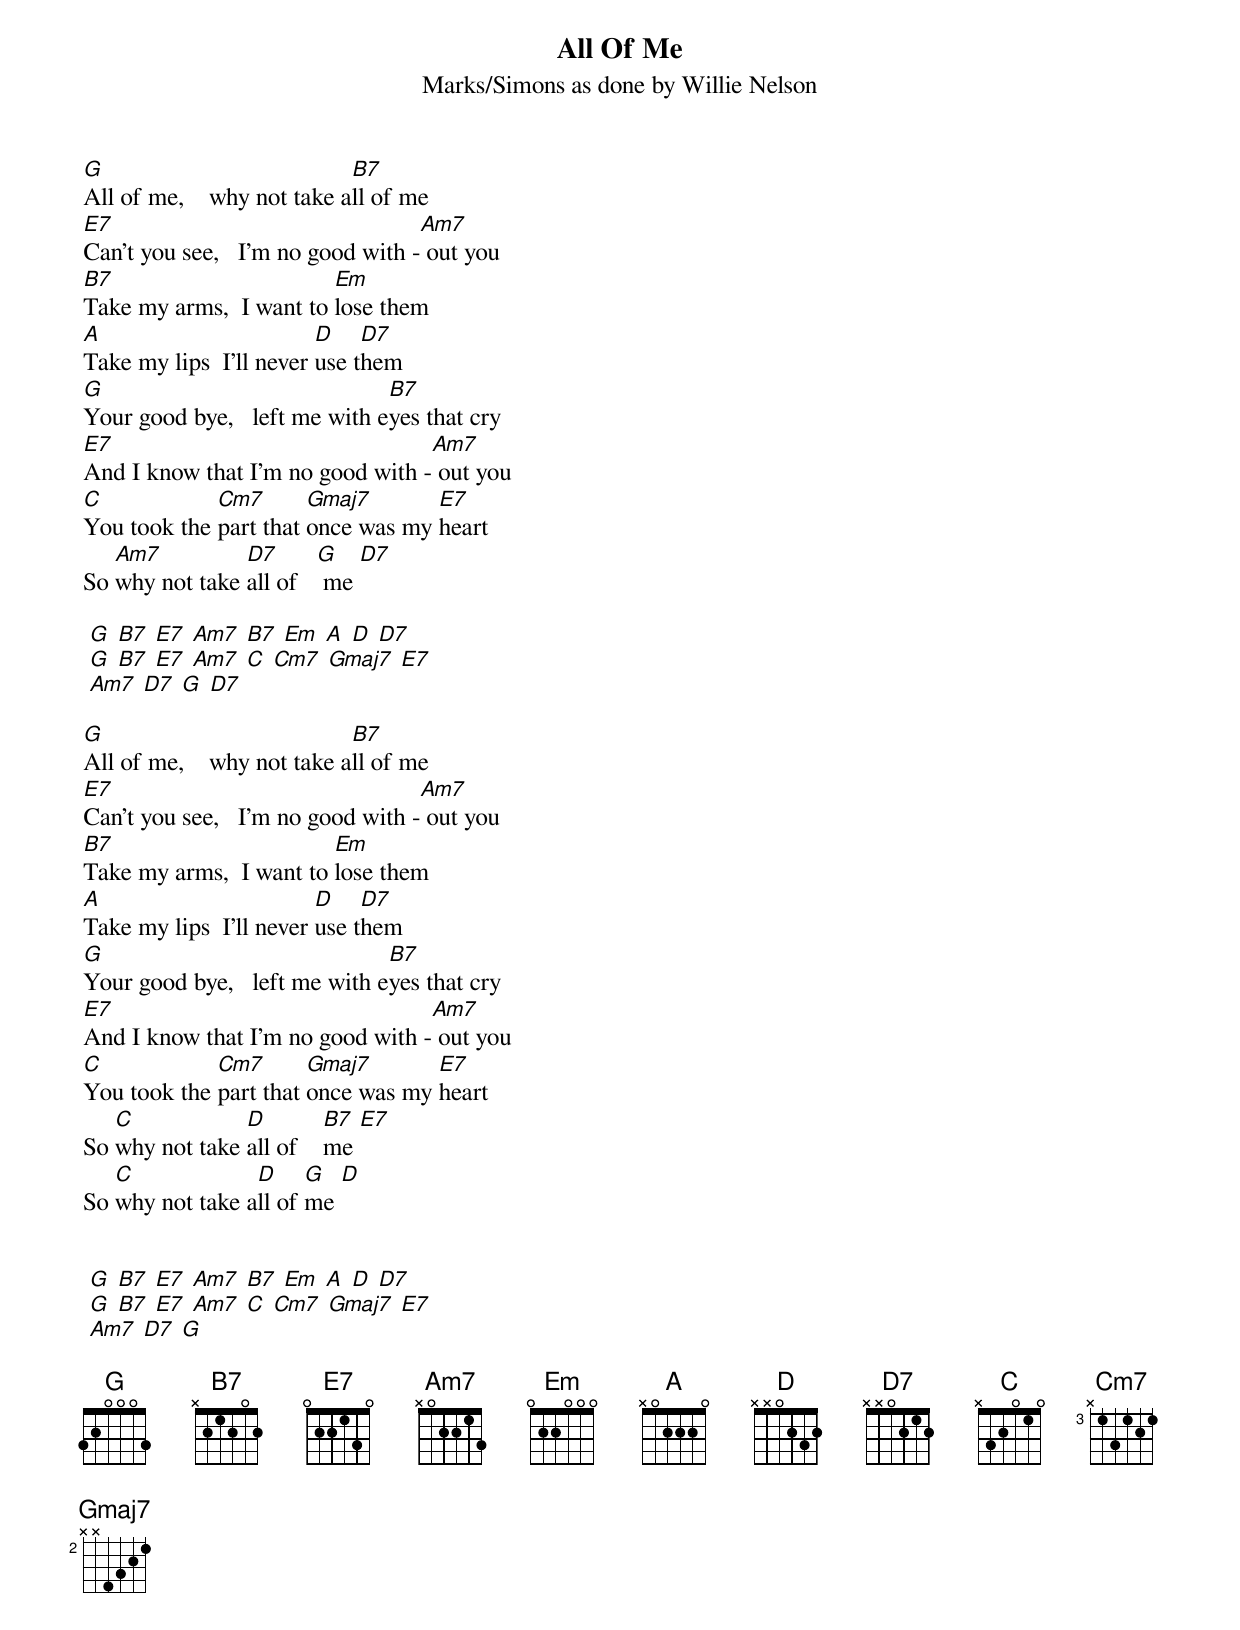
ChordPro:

{title: All Of Me}
{subtitle: Marks/Simons as done by Willie Nelson}

[G]All of me,    why not take a[B7]ll of me
[E7]Can't you see,   I'm no good with -[Am7] out you
[B7]Take my arms,  I want to [Em]lose them
[A]Take my lips  I'll never [D]use t[D7]hem
[G]Your good bye,   left me with e[B7]yes that cry
[E7]And I know that I'm no good with -[Am7] out you
[C]You took the [Cm7]part that [Gmaj7]once was my [E7]heart
So [Am7]why not take [D7]all of   [G] me [D7]

 [G] [B7] [E7] [Am7] [B7] [Em] [A] [D] [D7]
 [G] [B7] [E7] [Am7] [C] [Cm7] [Gmaj7] [E7]
 [Am7] [D7] [G] [D7]

[G]All of me,    why not take a[B7]ll of me
[E7]Can't you see,   I'm no good with -[Am7] out you
[B7]Take my arms,  I want to [Em]lose them
[A]Take my lips  I'll never [D]use t[D7]hem
[G]Your good bye,   left me with e[B7]yes that cry
[E7]And I know that I'm no good with -[Am7] out you
[C]You took the [Cm7]part that [Gmaj7]once was my [E7]heart
So [C]why not take [D]all of    [B7]me [E7]
So [C]why not take a[D]ll of [G]me [D]


 [G] [B7] [E7] [Am7] [B7] [Em] [A] [D] [D7]
 [G] [B7] [E7] [Am7] [C] [Cm7] [Gmaj7] [E7]
 [Am7] [D7] [G]

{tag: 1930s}
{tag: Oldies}
